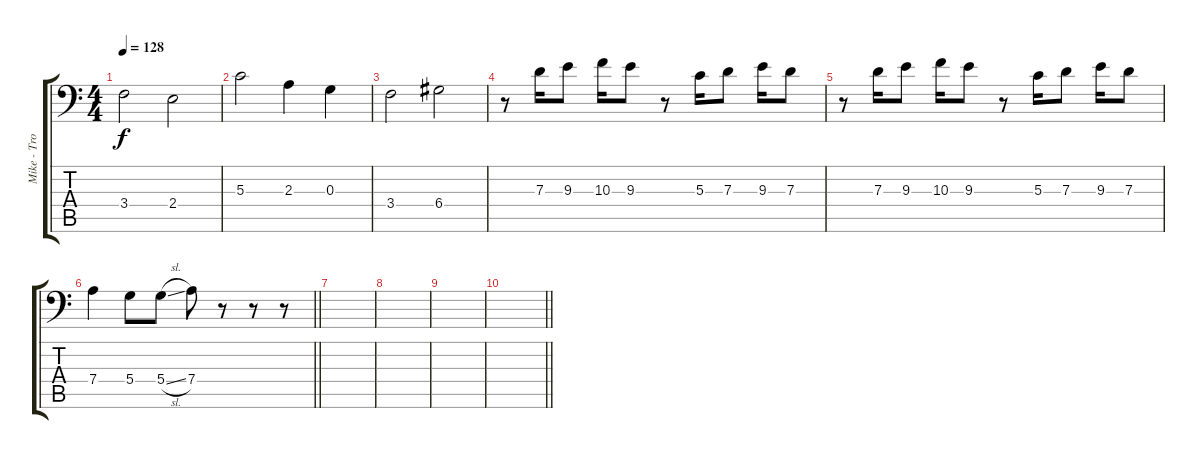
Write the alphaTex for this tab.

\track ("Mike - Trombone" "Mike - Tro") {instrument trombone}
\staff {score tabs}
\tuning (E4 B3 G3 D3 A2 A1) {hide}
\ts (4 4)
\tempo 128
\clef f4
\ks c
3.4.2{dy f} 2.4.2 |
5.3.2 2.3.4 0.3.4 |
3.4.2 6.4.2 |
r.8 7.3.16 9.3.8 10.3.16 9.3.8 r.8 5.3.16 7.3.8 9.3.16 7.3.8 |
r.8 7.3.16 9.3.8 10.3.16 9.3.8 r.8 5.3.16 7.3.8 9.3.16 7.3.8 |
\barLineRight lightlight
7.4.4 5.4.8 5.4{sl}.8 7.4.8 r.8 r.8 r.8 |
|
|
|
\barLineRight lightlight
